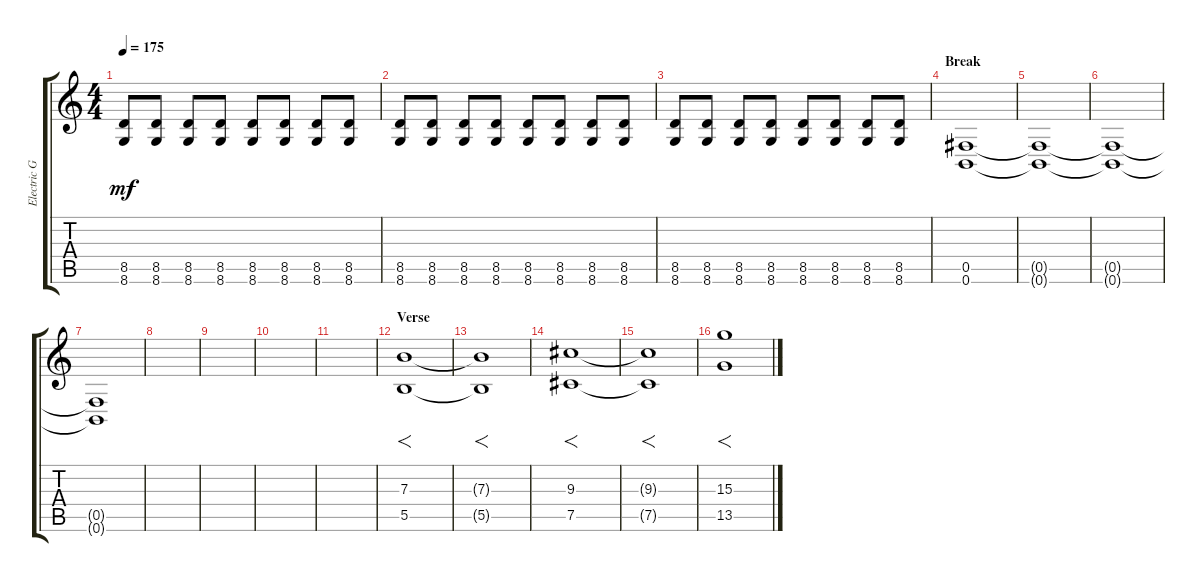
\track ("Electric Guitar" "Electric G") {instrument distortionguitar}
\staff {score tabs}
\tuning (Db4 Ab3 E3 B2 Gb2 B1) {hide}
\ts (4 4)
\tempo 175
\clef g2
\ks c
(8.5 8.6).8{dy mf} (8.5 8.6).8 (8.5 8.6).8 (8.5 8.6).8 (8.5 8.6).8 (8.5 8.6).8 (8.5 8.6).8 (8.5 8.6).8 |
(8.5 8.6).8 (8.5 8.6).8 (8.5 8.6).8 (8.5 8.6).8 (8.5 8.6).8 (8.5 8.6).8 (8.5 8.6).8 (8.5 8.6).8 |
(8.5 8.6).8 (8.5 8.6).8 (8.5 8.6).8 (8.5 8.6).8 (8.5 8.6).8 (8.5 8.6).8 (8.5 8.6).8 (8.5 8.6).8 |
\section ("" "Break")
(0.5 0.6).1 |
(0.5{t} 0.6{t}).1 |
(0.5{t} 0.6{t}).1 |
(0.5{t} 0.6{t}).1 |
|
|
|
|
\section ("" "Verse")
(7.3 5.5).1{f} |
(7.3{t} 5.5{t}).1{f} |
(9.3 7.5).1{f} |
(9.3{t} 7.5{t}).1{f} |
(15.3 13.5).1{f}
